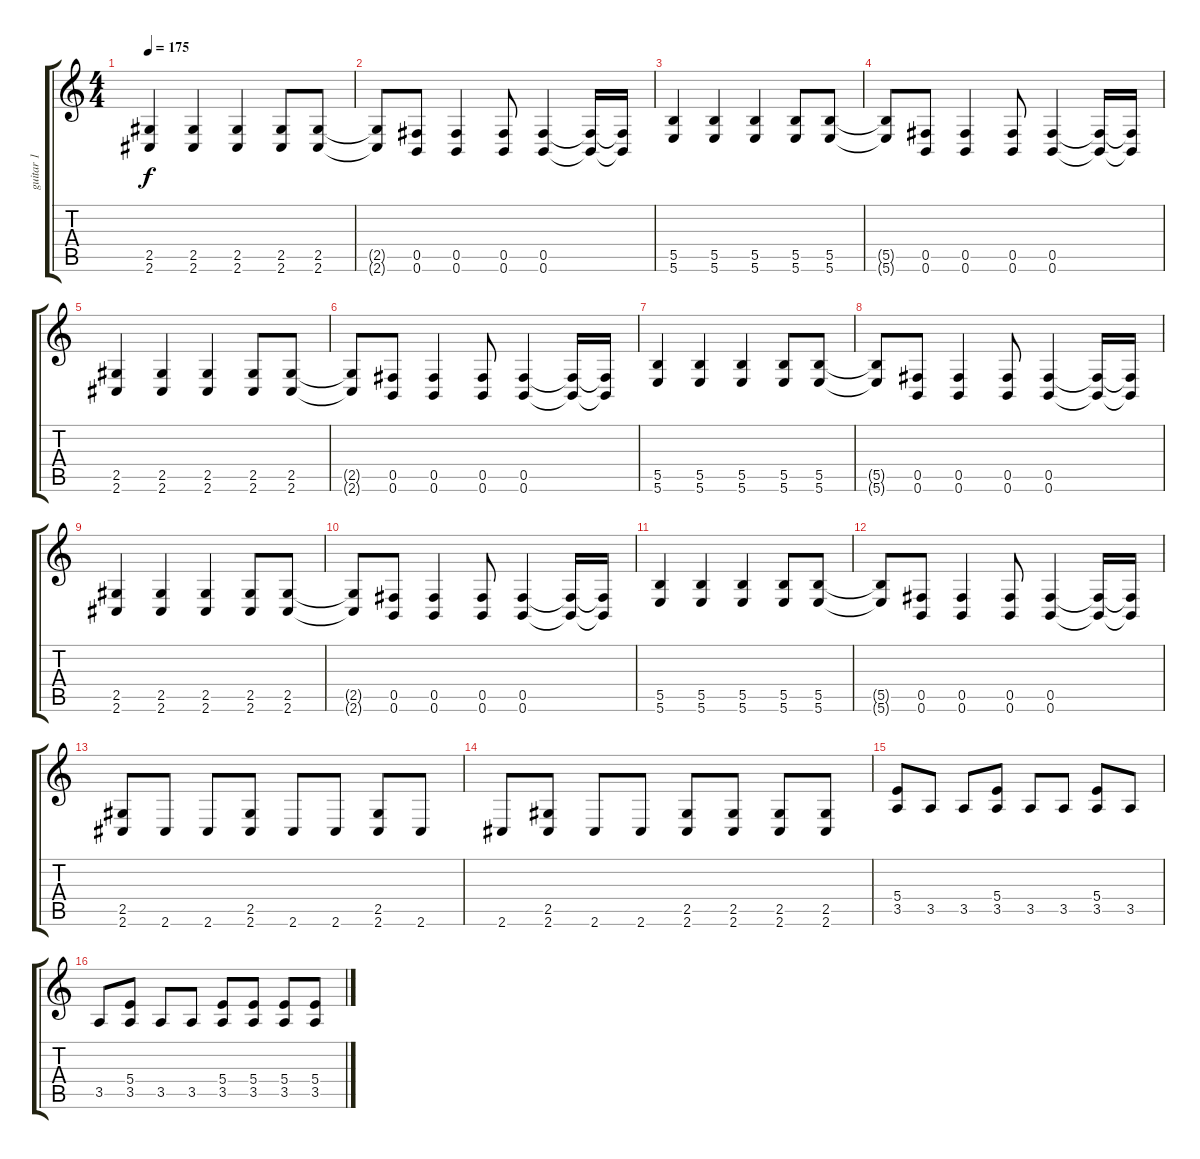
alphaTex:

\track ("guitar 1" "guitar 1") {instrument distortionguitar}
\staff {score tabs}
\tuning (Db4 Ab3 E3 B2 Gb2 B1) {hide}
\ts (4 4)
\tempo 175
\clef g2
\ks c
(2.5 2.6).4{dy f} (2.5 2.6).4 (2.5 2.6).4 (2.5 2.6).8 (2.5 2.6).8 |
(2.5{t} 2.6{t}).8 (0.5 0.6).8 (0.5 0.6).4 (0.5 0.6).8 (0.5 0.6).4 (0.5{t} 0.6{t}).16 (0.5{t} 0.6{t}).16 |
(5.5 5.6).4 (5.5 5.6).4 (5.5 5.6).4 (5.5 5.6).8 (5.5 5.6).8 |
(5.5{t} 5.6{t}).8 (0.5 0.6).8 (0.5 0.6).4 (0.5 0.6).8 (0.5 0.6).4 (0.5{t} 0.6{t}).16 (0.5{t} 0.6{t}).16 |
(2.5 2.6).4 (2.5 2.6).4 (2.5 2.6).4 (2.5 2.6).8 (2.5 2.6).8 |
(2.5{t} 2.6{t}).8 (0.5 0.6).8 (0.5 0.6).4 (0.5 0.6).8 (0.5 0.6).4 (0.5{t} 0.6{t}).16 (0.5{t} 0.6{t}).16 |
(5.5 5.6).4 (5.5 5.6).4 (5.5 5.6).4 (5.5 5.6).8 (5.5 5.6).8 |
(5.5{t} 5.6{t}).8 (0.5 0.6).8 (0.5 0.6).4 (0.5 0.6).8 (0.5 0.6).4 (0.5{t} 0.6{t}).16 (0.5{t} 0.6{t}).16 |
(2.5 2.6).4 (2.5 2.6).4 (2.5 2.6).4 (2.5 2.6).8 (2.5 2.6).8 |
(2.5{t} 2.6{t}).8 (0.5 0.6).8 (0.5 0.6).4 (0.5 0.6).8 (0.5 0.6).4 (0.5{t} 0.6{t}).16 (0.5{t} 0.6{t}).16 |
(5.5 5.6).4 (5.5 5.6).4 (5.5 5.6).4 (5.5 5.6).8 (5.5 5.6).8 |
(5.5{t} 5.6{t}).8 (0.5 0.6).8 (0.5 0.6).4 (0.5 0.6).8 (0.5 0.6).4 (0.5{t} 0.6{t}).16 (0.5{t} 0.6{t}).16 |
(2.5 2.6).8 2.6.8 2.6.8 (2.5 2.6).8 2.6.8 2.6.8 (2.5 2.6).8 2.6.8 |
2.6.8 (2.5 2.6).8 2.6.8 2.6.8 (2.5 2.6).8 (2.5 2.6).8 (2.5 2.6).8 (2.5 2.6).8 |
(5.4 3.5).8 3.5.8 3.5.8 (5.4 3.5).8 3.5.8 3.5.8 (5.4 3.5).8 3.5.8 |
3.5.8 (5.4 3.5).8 3.5.8 3.5.8 (5.4 3.5).8 (5.4 3.5).8 (5.4 3.5).8 (5.4 3.5).8
